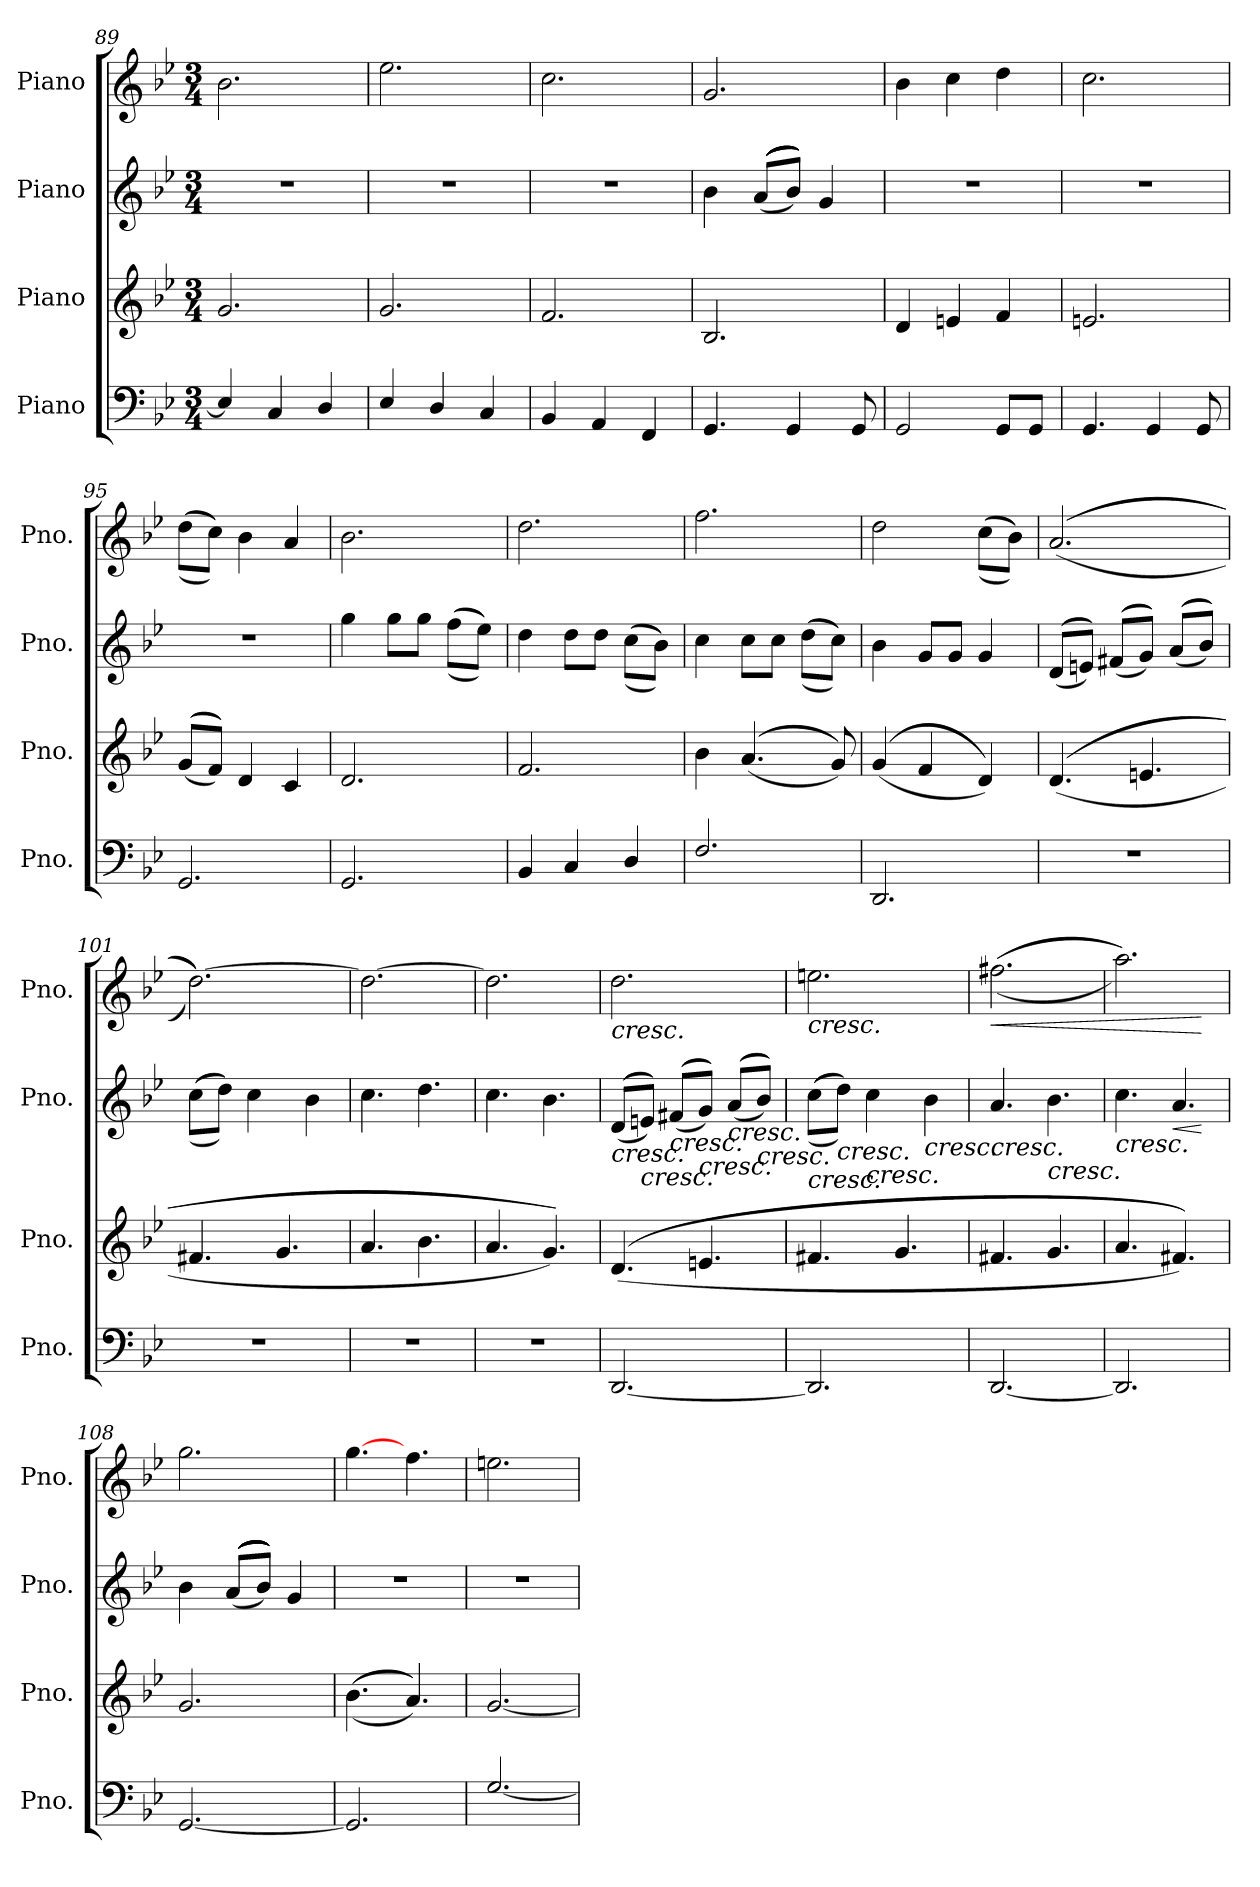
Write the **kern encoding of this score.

**kern	**kern	**kern	**dynam	**kern	**dynam
*part4	*part3	*part2	*part2	*part1	*part1
*staff4	*staff3	*staff2	*staff2	*staff1	*staff1
*I"Piano	*I"Piano	*I"Piano	*	*I"Piano	*
*I'Pno.	*I'Pno.	*I'Pno.	*	*I'Pno.	*
*clefF4	*clefG2	*clefG2	*	*clefG2	*
*k[b-e-]	*k[b-e-]	*k[b-e-]	*	*k[b-e-]	*
*M3/4	*M3/4	*M3/4	*	*M3/4	*
=89	=89	=89	=89	=89	=89
4E-i/]	2.gj/	2.r	.	2.b-Z\	.
4Ci/	.	.	.	.	.
4Di/	.	.	.	.	.
=90	=90	=90	=90	=90	=90
4E-i/	2.gj/	2.r	.	2.ee-Z\	.
4Di/	.	.	.	.	.
4Ci/	.	.	.	.	.
=91	=91	=91	=91	=91	=91
4BB-i/	2.fj/	2.r	.	2.ccZ\	.
4AAi/	.	.	.	.	.
4FFi/	.	.	.	.	.
=92	=92	=92	=92	=92	=92
4.GGi/	2.B-j/	4b-V\	.	2.gZ/	.
.	.	(<(<(<(<(<(<8aV/L	.	.	.
4GGi/	.	(((((((((8b-V/J))))))	.	.	.
.	.	4gV/	.	.	.
8GGi/	.	.	.	.	.
!!LO:LB:g=z
=93	=93	=93	=93	=93	=93
2GGi/	4dj/	2.r	.	4b-Z\	.
.	4enj/	.	.	4ccZ\	.
8GGi/L	4fj/	.	.	4ddZ\	.
8GGi/J	.	.	.	.	.
=94	=94	=94	=94	=94	=94
4.GGi/	2.enj/	2.r	.	2.ccZ\	.
4GGi/	.	.	.	.	.
8GGi/	.	.	.	.	.
=95	=95	=95	=95	=95	=95
2.GGi/	(<(<(<8gj/L	2.r	.	(>(>(>8ddZ\L	.
.	8fj/J)))	.	.	8ccZ\J)))	.
.	4dj/	.	.	4b-Z\	.
.	4cj/	.	.	4aZ/	.
=96	=96	=96	=96	=96	=96
2.GGi/	2.dj/	4ggV\	.	2.b-Z\	.
.	.	8ggV\L	.	.	.
.	.	8ggV\J	.	.	.
.	.	(>(>(>8ffV\L	.	.	.
.	.	8ee-V\J)))	.	.	.
=97	=97	=97	=97	=97	=97
4BB-i/	2.fj/	4ddV\	.	2.ddZ\	.
4Ci/	.	8ddV\L	.	.	.
.	.	8ddV\J	.	.	.
4Di/	.	(>(>(>8ccV\L	.	.	.
.	.	8b-V\J)))	.	.	.
=98	=98	=98	=98	=98	=98
2.Fi/	4b-j\	4ccV\	.	2.ffZ\	.
.	(<(<(<4.aj/	8ccV\L	.	.	.
.	.	8ccV\J	.	.	.
.	.	(>(>(>8ddV\L	.	.	.
.	8gj/)))	8ccV\J)))	.	.	.
=99	=99	=99	=99	=99	=99
2.DDi/	(<(<(<4gj/	4b-V\	.	2ddZ\	.
.	4fj/	8gV/L	.	.	.
.	.	8gV/J	.	.	.
.	4dj/)))	4gV/	.	(>(>(>8ccZ\L	.
.	.	.	.	8b-Z\J)))	.
=100	=100	=100	=100	=100	=100
2.r	(>(>(>4.dj/	(<(<(<8dV/L	.	(<(<(<2.aZ/	.
.	.	8enV/J)))	.	.	.
.	.	(<(<(<8f#XV/L	.	.	.
.	4.enj/	8gV/J)))	.	.	.
.	.	(<(<(<8aV/L	.	.	.
.	.	8b-V/J)))	.	.	.
!!LO:PB:g=z
=101	=101	=101	=101	=101	=101
2.r	4.f#Xj/	(>(>(>8ccV\L	.	[2.ddZ\)))	.
.	.	8ddV\J)))	.	.	.
.	.	4ccV\	.	.	.
.	4.gj/	.	.	.	.
.	.	4b-V\	.	.	.
=102	=102	=102	=102	=102	=102
2.r	4.aj/	4.ccV\	.	2.ddZ\_	.
.	4.b-j\	4.ddV\	.	.	.
=103	=103	=103	=103	=103	=103
2.r	4.aj/	4.ccV\	.	2.ddZ\]	.
.	4.gj/)))	4.b-V\	.	.	.
=104	=104	=104	=104	=104	=104
!	!	!	!LO:HP:b	!	!LO:HP:b
[2.DDi/	(>(>(>4.dj/	(<(<(<8dV/L	<	2.ddZ\	<
!	!	!	!LO:HP:b	!	!
.	.	8enV/J)))	<	.	.
!	!	!	!LO:HP:b	!	!
.	.	(<(<(<8f#XV/L	<	.	.
!	!	!	!LO:HP:b	!	!
.	4.enj/	8gV/J)))	<	.	.
!	!	!	!LO:HP:b	!	!
.	.	(<(<(<8aV/L	<	.	.
!	!	!	!LO:HP:b	!	!
.	.	8b-V/J)))	<	.	.
=105	=105	=105	=105	=105	=105
!	!	!	!LO:HP:b	!	!LO:HP:b
2.DDi/]	4.f#Xj/	(>(>(>8ccV\L	<	2.eenZ\	<
!	!	!	!LO:HP:b	!	!
.	.	8ddV\J)))	<	.	.
!	!	!	!LO:HP:b	!	!
.	.	4ccV\	<	.	.
.	4.gj/	.	.	.	.
!	!	!	!LO:HP:b	!	!
.	.	4b-V\	<	.	.
=106	=106	=106	=106	=106	=106
!	!	!	!LO:HP:b	!	!LO:HP:b
[2.DDi/	4.f#Xj/	4.aV/	<	(>(>(>2.ff#XZ\	<
!	!	!	!LO:HP:b	!	!
.	4.gj/	4.b-V\	<	.	.
=107	=107	=107	=107	=107	=107
!	!	!	!LO:HP:b	!	!
2.DDi/]	4.aj/	4.ccV\	<	2.aaZ\)))	.
!	!	!	!LO:HP:b	!	!
!	!	!	!LO:HP:n=1:b	!	!
.	4.f#Xj/)))	4.aV/	< <	.	.
.	.	.	[ [ [ [ [ [ [ [ [ [ [ [ [ [	.	[ [ [
=108	=108	=108	=108	=108	=108
[2.GGi/	2.gj/	4b-V\	.	2.ggZ\	.
.	.	(<(<(<(<(<(<8aV/L	[	.	.
.	.	(((((((((8b-V/J))))))	.	.	.
.	.	4gV/	.	.	.
=109	=109	=109	=109	=109	=109
2.GGi/]	(>(>(>4.b-j\	2.r	.	[4.ggZ\	.
.	4.aj/)))	.	.	4.ffZ\	.
=110	=110	=110	=110	=110	=110
[2.Gi/	[2.gj/	2.r	.	2.eenZ\	.
=	=	=	=	=	=
*-	*-	*-	*-	*-	*-
